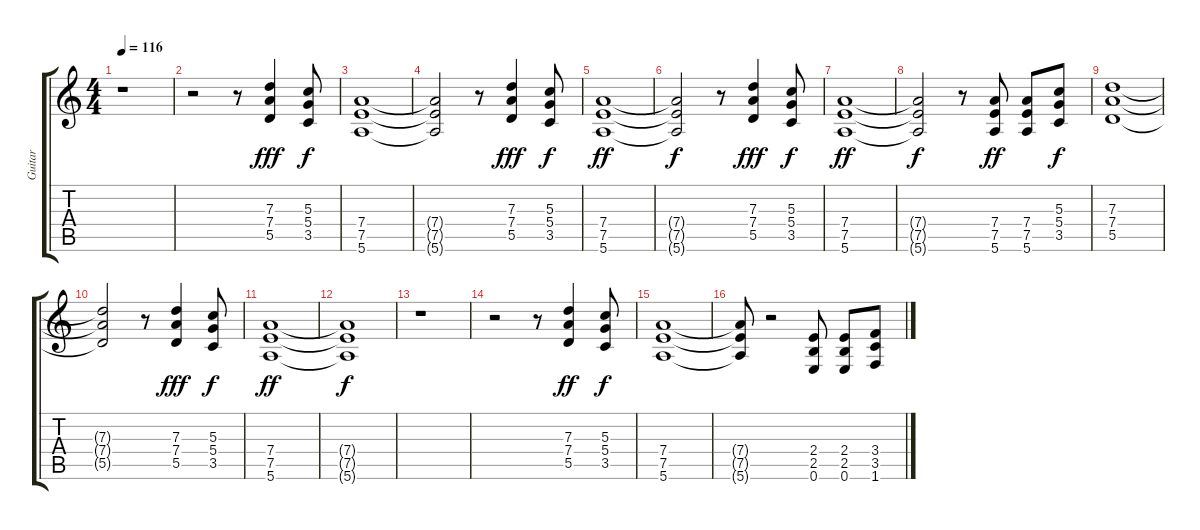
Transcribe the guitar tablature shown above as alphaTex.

\track ("Guitar" "Guitar") {instrument overdrivenguitar}
\staff {score tabs}
\tuning (E4 B3 G3 D3 A2 E2) {hide}
\ts (4 4)
\tempo 116
\clef g2
\ks c
r.1{dy f} |
r.2 r.8 (7.3 7.4 5.5).4{dy fff} (5.3 5.4 3.5).8{dy f} |
(7.4 7.5 5.6).1 |
(7.4{t} 7.5{t} 5.6{t}).2 r.8 (7.3 7.4 5.5).4{dy fff} (5.3 5.4 3.5).8{dy f} |
(7.4 7.5 5.6).1{dy ff} |
(7.4{t} 7.5{t} 5.6{t}).2{dy f} r.8 (7.3 7.4 5.5).4{dy fff} (5.3 5.4 3.5).8{dy f} |
(7.4 7.5 5.6).1{dy ff} |
(7.4{t} 7.5{t} 5.6{t}).2{dy f} r.8 (7.4 7.5 5.6).8{dy ff} (7.4 7.5 5.6).8 (5.3 5.4 3.5).8{dy f} |
(7.3 7.4 5.5).1 |
(7.3{t} 7.4{t} 5.5{t}).2 r.8 (7.3 7.4 5.5).4{dy fff} (5.3 5.4 3.5).8{dy f} |
(7.4 7.5 5.6).1{dy ff} |
(7.4{t} 7.5{t} 5.6{t}).1{dy f} |
r.1 |
r.2 r.8 (7.3 7.4 5.5).4{dy ff} (5.3 5.4 3.5).8{dy f} |
(7.4 7.5 5.6).1 |
(7.4{t} 7.5{t} 5.6{t}).8 r.2 (2.4 2.5 0.6).8 (2.4 2.5 0.6).8 (3.4 3.5 1.6).8
